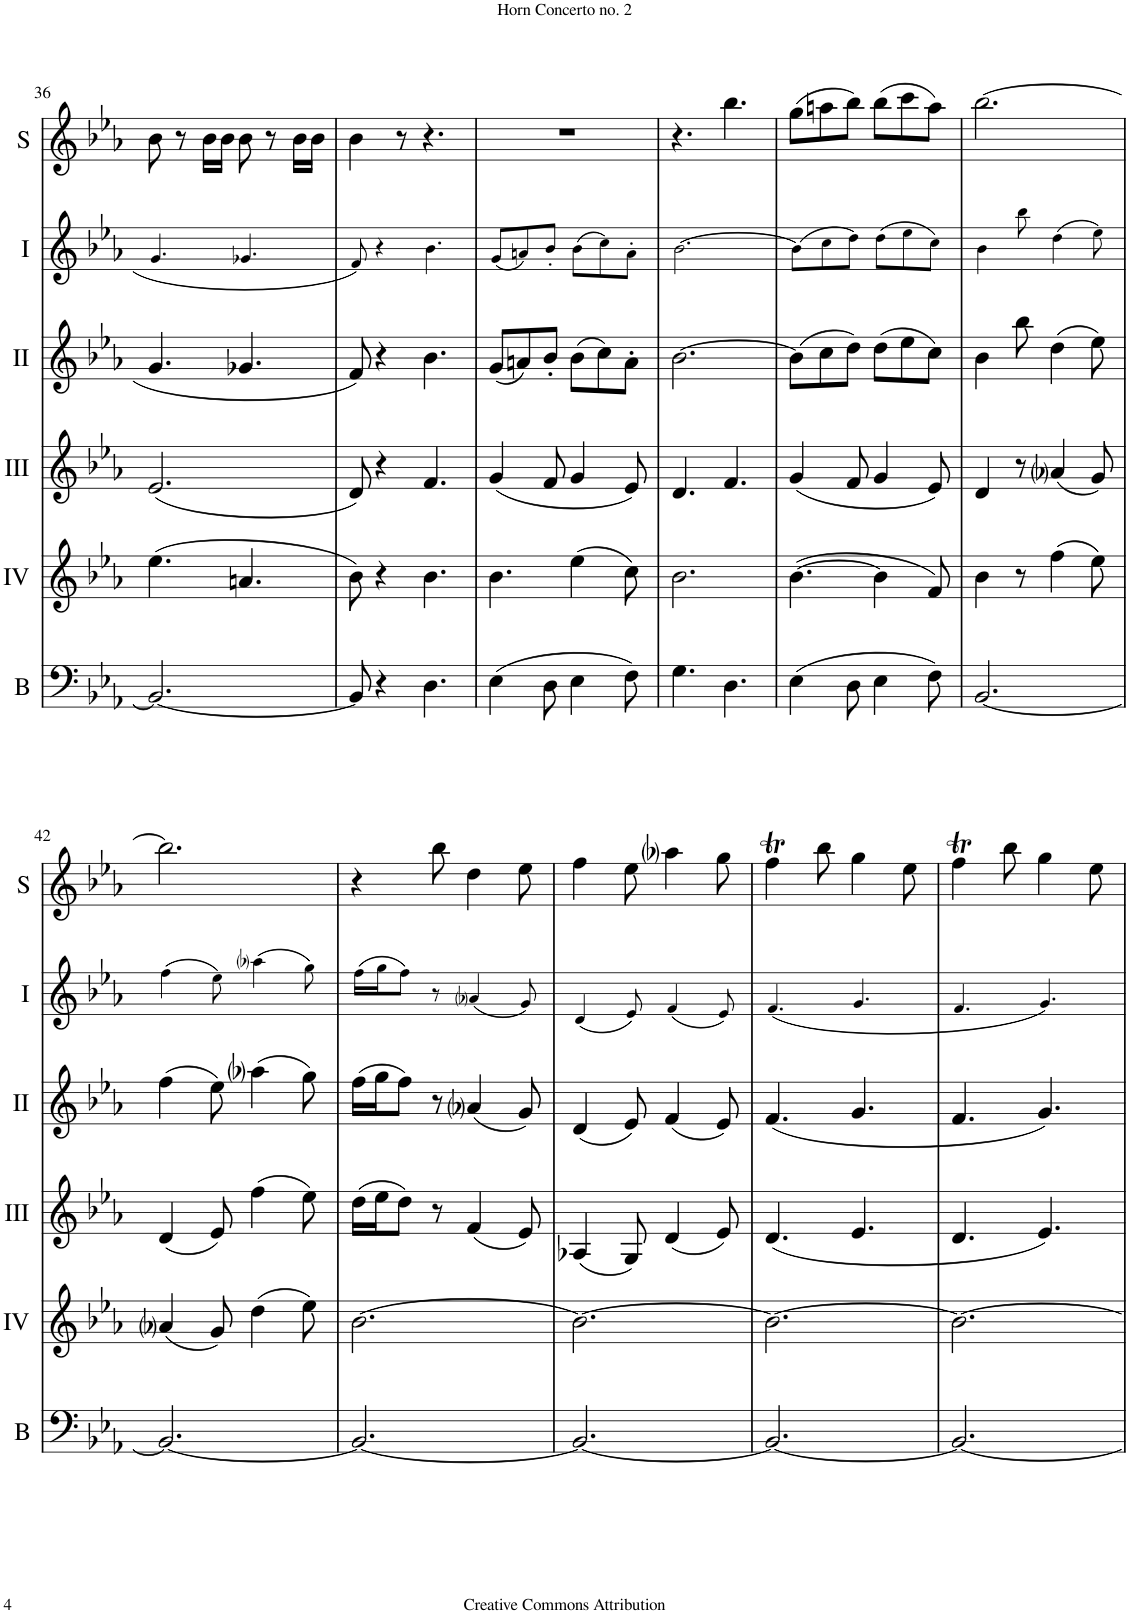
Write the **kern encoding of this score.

**kern	**kern	**kern	**kern	**kern	**kern
*part6	*part5	*part4	*part3	*part2	*part1
*staff6	*staff5	*staff4	*staff3	*staff2	*staff1
*I"Bass	*I"Acc. 4	*I"Acc. 3	*I"Acc. 2	*I"Acc. 1	*I"Solo
*I'B	*	*	*	*	*I'S
!!LO:PB:g=z
*clefF4	*clefG2	*clefG2	*clefG2	*clefG2	*clefG2
*Trd7c12	*Trd7c12	*	*	*Trd7c12	*Trd7c12
*k[b-e-a-]	*k[b-e-a-]	*k[b-e-a-]	*k[b-e-a-]	*k[b-e-a-]	*k[b-e-a-]
*M6/8	*M6/8	*M6/8	*M6/8	*M6/8	*M6/8
=36	=36	=36	=36	=36	=36
2.BB-/_	(4.ee-\	(2.e-/	4.g/	4.g/	8b-\
.	.	.	.	.	8r
.	.	.	.	.	16b-\LL
.	.	.	.	.	16b-\JJ
.	4.an/	.	4.g-X/	4.g-X/	8b-\
.	.	.	.	.	8r
.	.	.	.	.	16b-\LL
.	.	.	.	.	16b-\JJ
=37	=37	=37	=37	=37	=37
8BB-/]	8b-\)	8d/)	8f/	8f/	4b-\
4r	4r	4r	4r	4r	.
.	.	.	.	.	8r
4.D\	4.b-\	4.f/	4.b-\	4.b-\	4.r
=38	=38	=38	=38	=38	=38
(4E-\	4.b-\	(4g/	(8g/L	(8g/L	2.r
.	.	.	8an/)	8an/)	.
8D\	.	8f/	8b-'/J	8b-'/J	.
4E-\	(4ee-\	4g/	(8b-\L	(8b-\L	.
.	.	.	8cc\)	8cc\)	.
8F\)	8cc\)	8e-/)	8a'\J	8a'\J	.
=39	=39	=39	=39	=39	=39
4.G\	2.b-\	4.d/	[2.b-\	2.b-\	4.r
4.D\	.	4.f/	.	.	4.bb-\
=40	=40	=40	=40	=40	=40
(4E-\	([4.b-\	(4g/	(8b-\L]	(8b-\L	(8gg\L
.	.	.	8cc\	8cc\	8aan\
8D\	.	8f/	8dd\J)	8dd\J)	8bb-\J)
4E-\	4b-\]	4g/	(8dd\L	(8dd\L	(8bb-\L
.	.	.	8ee-\	8ee-\	8ccc\
8F\)	8f/)	8e-/)	8cc\J)	8cc\J)	8aa\J)
=41	=41	=41	=41	=41	=41
[2.BB-/	4b-\	4d/	4b-\	4b-\	[2.bb-\
.	8r	8r	8bb-\	8bb-\	.
.	(4ff\	(4a-i/	(4dd\	(4dd\	.
.	8ee-\)	8g/)	8ee-\)	8ee-\)	.
!!LO:LB:g=z
=42	=42	=42	=42	=42	=42
2.BB-/_	(4a-i/	(4d/	(4ff\	(4ff\	2.bb-\]
.	8g/)	8e-/)	8ee-\)	8ee-\)	.
.	(4dd\	(4ff\	(4aa-i\	(4aa-i\	.
.	8ee-\)	8ee-\)	8gg\)	8gg\)	.
=43	=43	=43	=43	=43	=43
2.BB-/_	[2.b-\	(16dd\LL	(16ff\LL	(16ff\LL	4r
.	.	16ee-\J	16gg\J	16gg\J	.
.	.	8dd\J)	8ff\J)	8ff\J)	.
.	.	8r	8r	8r	8bb-\
.	.	(4f/	(4a-i/	(4a-i/	4dd\
.	.	8e-/)	8g/)	8g/)	8ee-\
=44	=44	=44	=44	=44	=44
2.BB-/_	2.b-\_	(4A-X/	(4d/	(4d/	4ff\
.	.	8G/)	8e-/)	8e-/)	8ee-\
.	.	(4d/	(4f/	(4f/	4aa-i\
.	.	8e-/)	8e-/)	8e-/)	8gg\
=45	=45	=45	=45	=45	=45
2.BB-/_	2.b-\_	(<4.d/	(<4.f/	(<4.f/	4ffT\
.	.	.	.	.	8bb-\
.	.	4.e-/	4.g/	4.g/	4gg\
.	.	.	.	.	8ee-\
=46	=46	=46	=46	=46	=46
2.BB-/_	2.b-\_	4.d/	4.f/	4.f/	4ffT\
.	.	.	.	.	8bb-\
.	.	4.e-/)	4.g/)	4.g/)	4gg\
.	.	.	.	.	8ee-\
=	=	=	=	=	=
*-	*-	*-	*-	*-	*-
